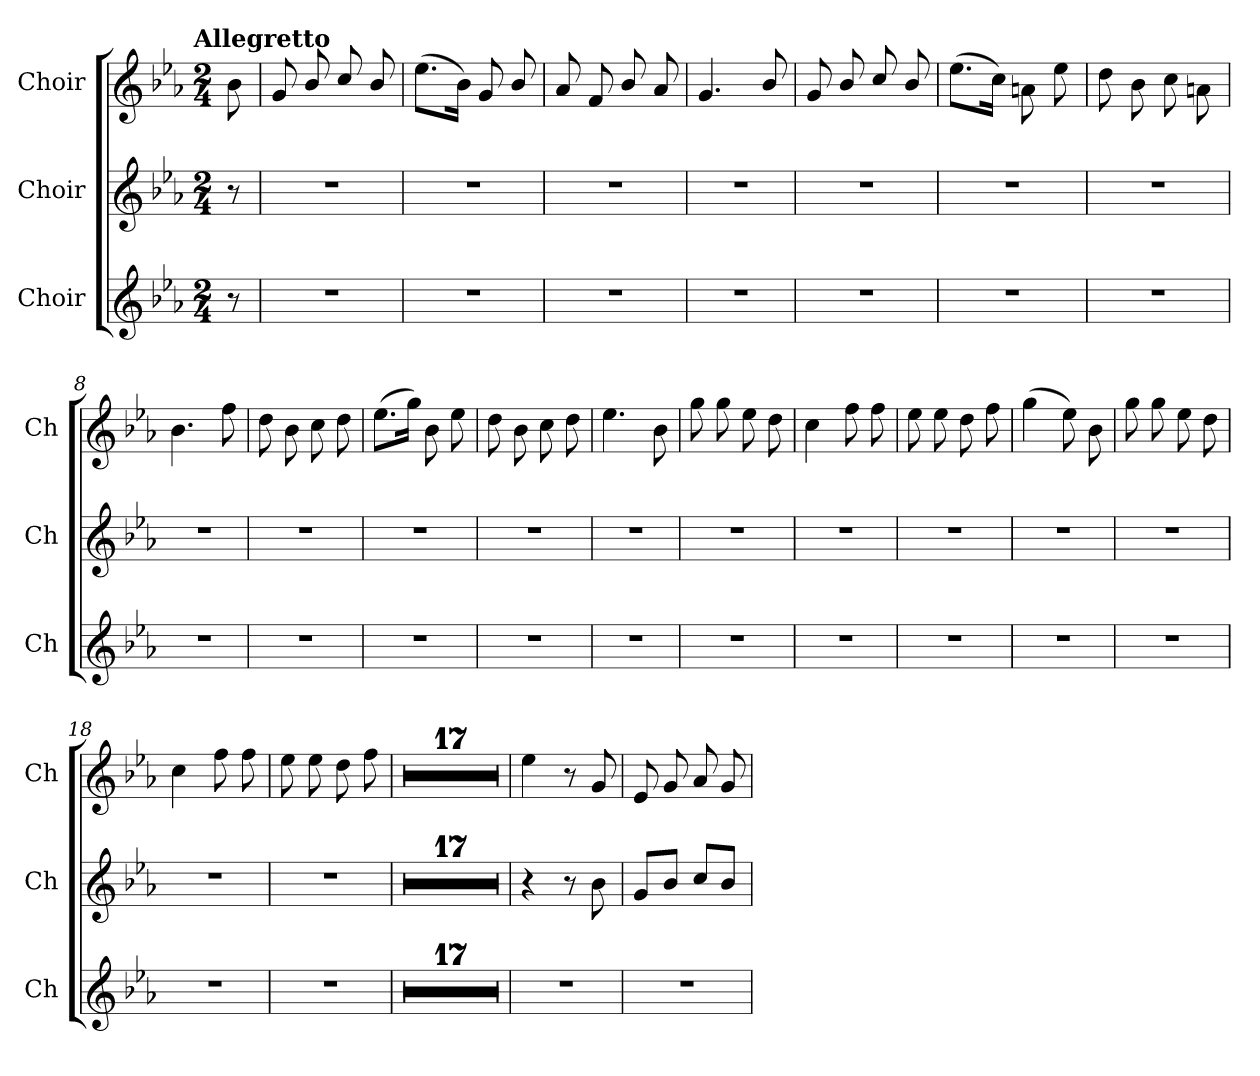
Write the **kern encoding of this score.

**kern	**kern	**kern
*part3	*part2	*part1
*staff3	*staff2	*staff1
*I"Choir	*I"Choir	*I"Choir
*I'Ch	*I'Ch	*I'Ch
*clefG2	*clefG2	*clefG2
*k[b-e-a-]	*k[b-e-a-]	*k[b-e-a-]
!!LO:TX:omd:t=Allegretto
*M2/4	*M2/4	*M2/4
*MM116	*MM116	*MM116
=	=	=
8r	8r	8b-\
=1	=1	=1
2r	2r	8g/
.	.	8b-/
.	.	8cc/
.	.	8b-/
=2	=2	=2
2r	2r	(>8.ee-\L
.	.	16b-\Jk)
.	.	8g/
.	.	8b-/
=3	=3	=3
2r	2r	8a-/
.	.	8f/
.	.	8b-/
.	.	8a-/
=4	=4	=4
2r	2r	4.g/
.	.	8b-/
!!LO:LB:g=z
=5	=5	=5
2r	2r	8g/
.	.	8b-/
.	.	8cc/
.	.	8b-/
=6	=6	=6
2r	2r	(>8.ee-\L
.	.	16cc\Jk)
.	.	8an\
.	.	8ee-\
=7	=7	=7
2r	2r	8dd\
.	.	8b-\
.	.	8cc\
.	.	8an\
=8	=8	=8
2r	2r	4.b-\
.	.	8ff\
=9	=9	=9
2r	2r	8dd\
.	.	8b-\
.	.	8cc\
.	.	8dd\
!!LO:LB:g=z
=10	=10	=10
2r	2r	(>8.ee-\L
.	.	16gg\Jk)
.	.	8b-\
.	.	8ee-\
=11	=11	=11
2r	2r	8dd\
.	.	8b-\
.	.	8cc\
.	.	8dd\
=12	=12	=12
2r	2r	4.ee-\
.	.	8b-\
=13	=13	=13
2r	2r	8gg\
.	.	8gg\
.	.	8ee-\
.	.	8dd\
=14	=14	=14
2r	2r	4cc\
.	.	8ff\
.	.	8ff\
!!LO:LB:g=z
=15	=15	=15
2r	2r	8ee-\
.	.	8ee-\
.	.	8dd\
.	.	8ff\
=16	=16	=16
2r	2r	(>4gg\
.	.	8ee-\)
.	.	8b-\
=17	=17	=17
2r	2r	8gg\
.	.	8gg\
.	.	8ee-\
.	.	8dd\
=18	=18	=18
2r	2r	4cc\
.	.	8ff\
.	.	8ff\
=19	=19	=19
2r	2r	8ee-\
.	.	8ee-\
.	.	8dd\
.	.	8ff\
!!LO:PB:g=z
=20	=20	=20
2r	2r	2r
=21	=21	=21
2r	2r	2r
=22	=22	=22
2r	2r	2r
=23	=23	=23
2r	2r	2r
=24	=24	=24
2r	2r	2r
=25	=25	=25
2r	2r	2r
=26	=26	=26
2r	2r	2r
=27	=27	=27
2r	2r	2r
=28	=28	=28
2r	2r	2r
=29	=29	=29
2r	2r	2r
=30	=30	=30
2r	2r	2r
=31	=31	=31
2r	2r	2r
=32	=32	=32
2r	2r	2r
=33	=33	=33
2r	2r	2r
=34	=34	=34
2r	2r	2r
=35	=35	=35
2r	2r	2r
=36	=36	=36
2r	2r	2r
!!LO:LB:g=z
=37	=37	=37
2r	4r	4ee-\
.	8r	8r
.	8b-\	8g/
=38	=38	=38
2r	8g/L	8e-/
.	8b-/J	8g/
.	8cc/L	8a-/
.	8b-/J	8g/
=	=	=
*-	*-	*-
